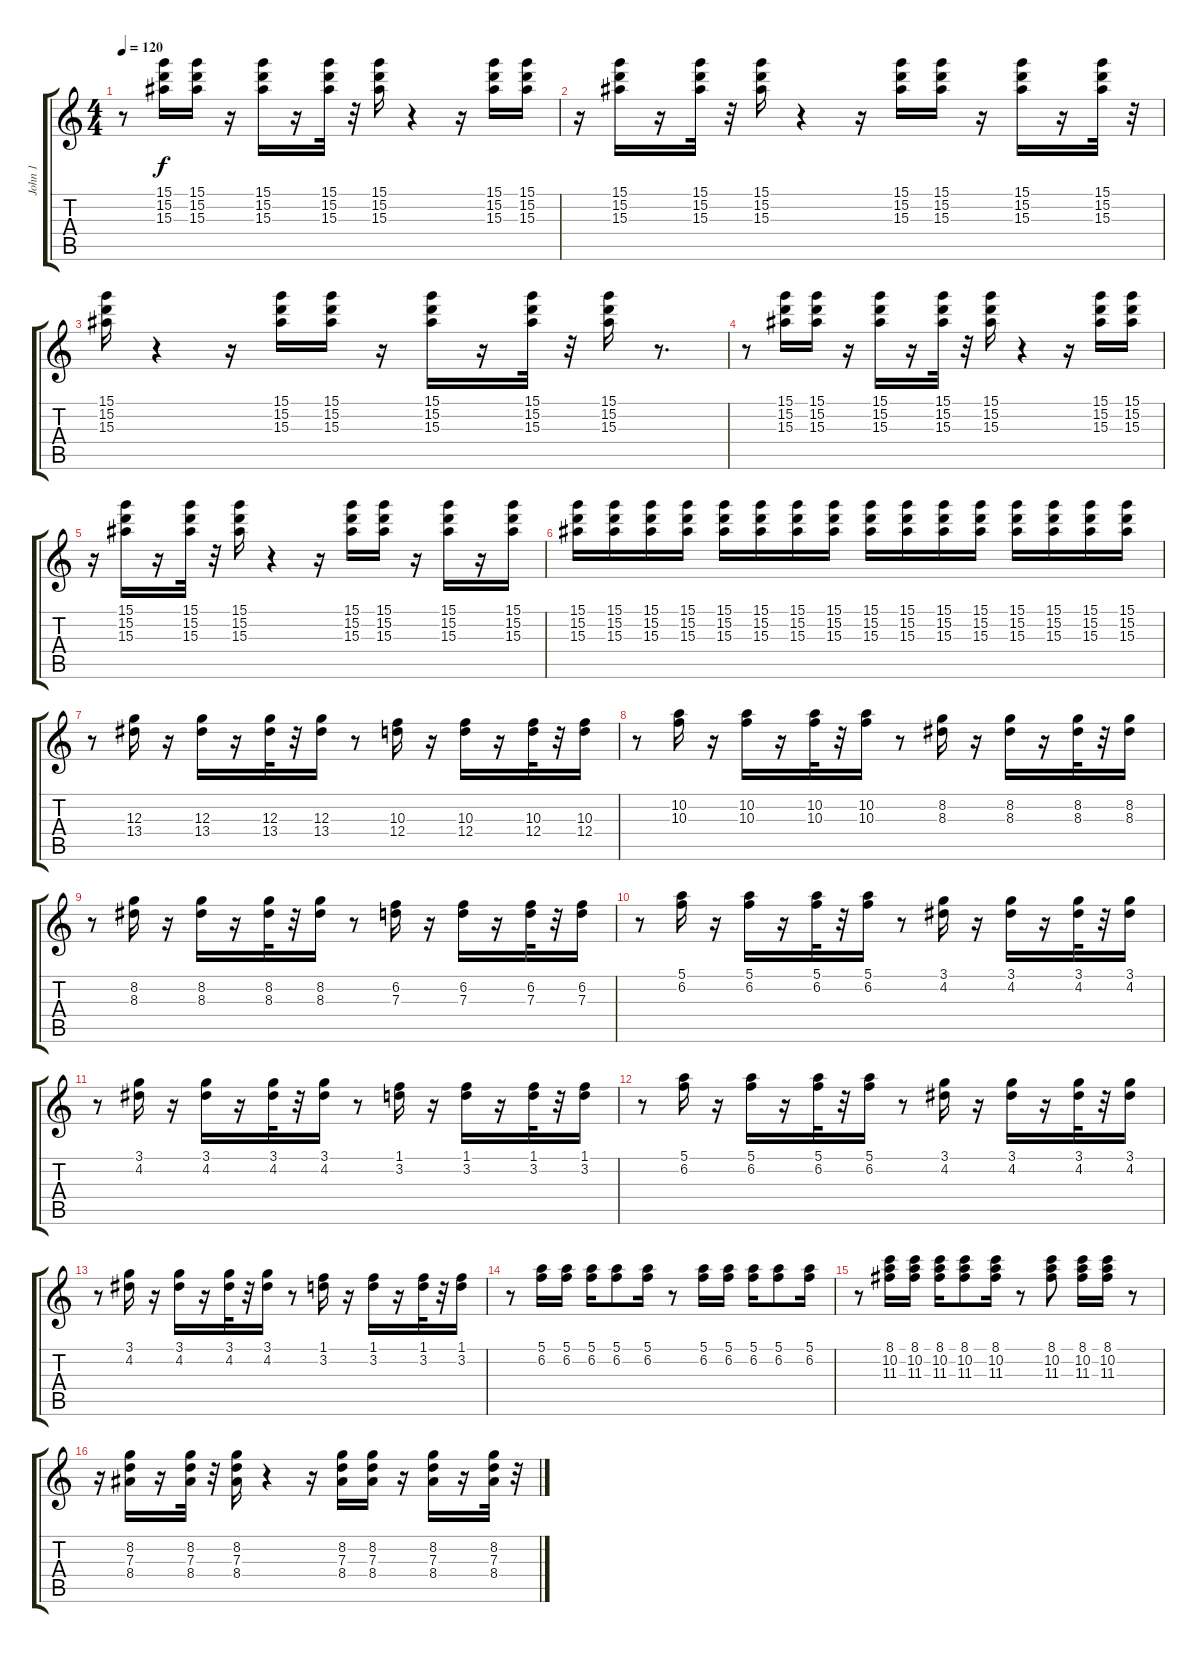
\track ("John 1" "John 1") {instrument electricguitarclean}
\staff {score tabs}
\tuning (E4 B3 G3 D3 A2 E2) {hide}
\ts (4 4)
\tempo 120
\clef g2
\ks c
r.8{dy f} (15.1 15.2 15.3).16 (15.1 15.2 15.3).16 r.16 (15.1 15.2 15.3).16 r.16 (15.1 15.2 15.3).32 r.32 (15.1 15.2 15.3).16 r.4 r.16 (15.1 15.2 15.3).16 (15.1 15.2 15.3).16 |
r.16 (15.1 15.2 15.3).16 r.16 (15.1 15.2 15.3).32 r.32 (15.1 15.2 15.3).16 r.4 r.16 (15.1 15.2 15.3).16 (15.1 15.2 15.3).16 r.16 (15.1 15.2 15.3).16 r.16 (15.1 15.2 15.3).32 r.32 |
(15.1 15.2 15.3).16 r.4 r.16 (15.1 15.2 15.3).16 (15.1 15.2 15.3).16 r.16 (15.1 15.2 15.3).16 r.16 (15.1 15.2 15.3).32 r.32 (15.1 15.2 15.3).16 r.8{d} |
r.8 (15.1 15.2 15.3).16 (15.1 15.2 15.3).16 r.16 (15.1 15.2 15.3).16 r.16 (15.1 15.2 15.3).32 r.32 (15.1 15.2 15.3).16 r.4 r.16 (15.1 15.2 15.3).16 (15.1 15.2 15.3).16 |
r.16 (15.1 15.2 15.3).16 r.16 (15.1 15.2 15.3).32 r.32 (15.1 15.2 15.3).16 r.4 r.16 (15.1 15.2 15.3).16 (15.1 15.2 15.3).16 r.16 (15.1 15.2 15.3).16 r.16 (15.1 15.2 15.3).16 |
(15.1 15.2 15.3).16 (15.1 15.2 15.3).16 (15.1 15.2 15.3).16 (15.1 15.2 15.3).16 (15.1 15.2 15.3).16 (15.1 15.2 15.3).16 (15.1 15.2 15.3).16 (15.1 15.2 15.3).16 (15.1 15.2 15.3).16 (15.1 15.2 15.3).16 (15.1 15.2 15.3).16 (15.1 15.2 15.3).16 (15.1 15.2 15.3).16 (15.1 15.2 15.3).16 (15.1 15.2 15.3).16 (15.1 15.2 15.3).16 |
r.8 (12.3 13.4).16 r.16 (12.3 13.4).16 r.16 (12.3 13.4).32 r.32 (12.3 13.4).16 r.8 (10.3 12.4).16 r.16 (10.3 12.4).16 r.16 (10.3 12.4).32 r.32 (10.3 12.4).16 |
r.8 (10.2 10.3).16 r.16 (10.2 10.3).16 r.16 (10.2 10.3).32 r.32 (10.2 10.3).16 r.8 (8.2 8.3).16 r.16 (8.2 8.3).16 r.16 (8.2 8.3).32 r.32 (8.2 8.3).16 |
r.8 (8.2 8.3).16 r.16 (8.2 8.3).16 r.16 (8.2 8.3).32 r.32 (8.2 8.3).16 r.8 (6.2 7.3).16 r.16 (6.2 7.3).16 r.16 (6.2 7.3).32 r.32 (6.2 7.3).16 |
r.8 (5.1 6.2).16 r.16 (5.1 6.2).16 r.16 (5.1 6.2).32 r.32 (5.1 6.2).16 r.8 (3.1 4.2).16 r.16 (3.1 4.2).16 r.16 (3.1 4.2).32 r.32 (3.1 4.2).16 |
r.8 (3.1 4.2).16 r.16 (3.1 4.2).16 r.16 (3.1 4.2).32 r.32 (3.1 4.2).16 r.8 (1.1 3.2).16 r.16 (1.1 3.2).16 r.16 (1.1 3.2).32 r.32 (1.1 3.2).16 |
r.8 (5.1 6.2).16 r.16 (5.1 6.2).16 r.16 (5.1 6.2).32 r.32 (5.1 6.2).16 r.8 (3.1 4.2).16 r.16 (3.1 4.2).16 r.16 (3.1 4.2).32 r.32 (3.1 4.2).16 |
r.8 (3.1 4.2).16 r.16 (3.1 4.2).16 r.16 (3.1 4.2).32 r.32 (3.1 4.2).16 r.8 (1.1 3.2).16 r.16 (1.1 3.2).16 r.16 (1.1 3.2).32 r.32 (1.1 3.2).16 |
r.8 (5.1 6.2).16 (5.1 6.2).16 (5.1 6.2).16 (5.1 6.2).8 (5.1 6.2).16 r.8 (5.1 6.2).16 (5.1 6.2).16 (5.1 6.2).16 (5.1 6.2).8 (5.1 6.2).16 |
r.8 (8.1 10.2 11.3).16 (8.1 10.2 11.3).16 (8.1 10.2 11.3).16 (8.1 10.2 11.3).8 (8.1 10.2 11.3).16 r.8 (8.1 10.2 11.3).8 (8.1 10.2 11.3).16 (8.1 10.2 11.3).16 r.8 |
r.16 (8.2 7.3 8.4).16 r.16 (8.2 7.3 8.4).32 r.32 (8.2 7.3 8.4).16 r.4 r.16 (8.2 7.3 8.4).16 (8.2 7.3 8.4).16 r.16 (8.2 7.3 8.4).16 r.16 (8.2 7.3 8.4).32 r.32
